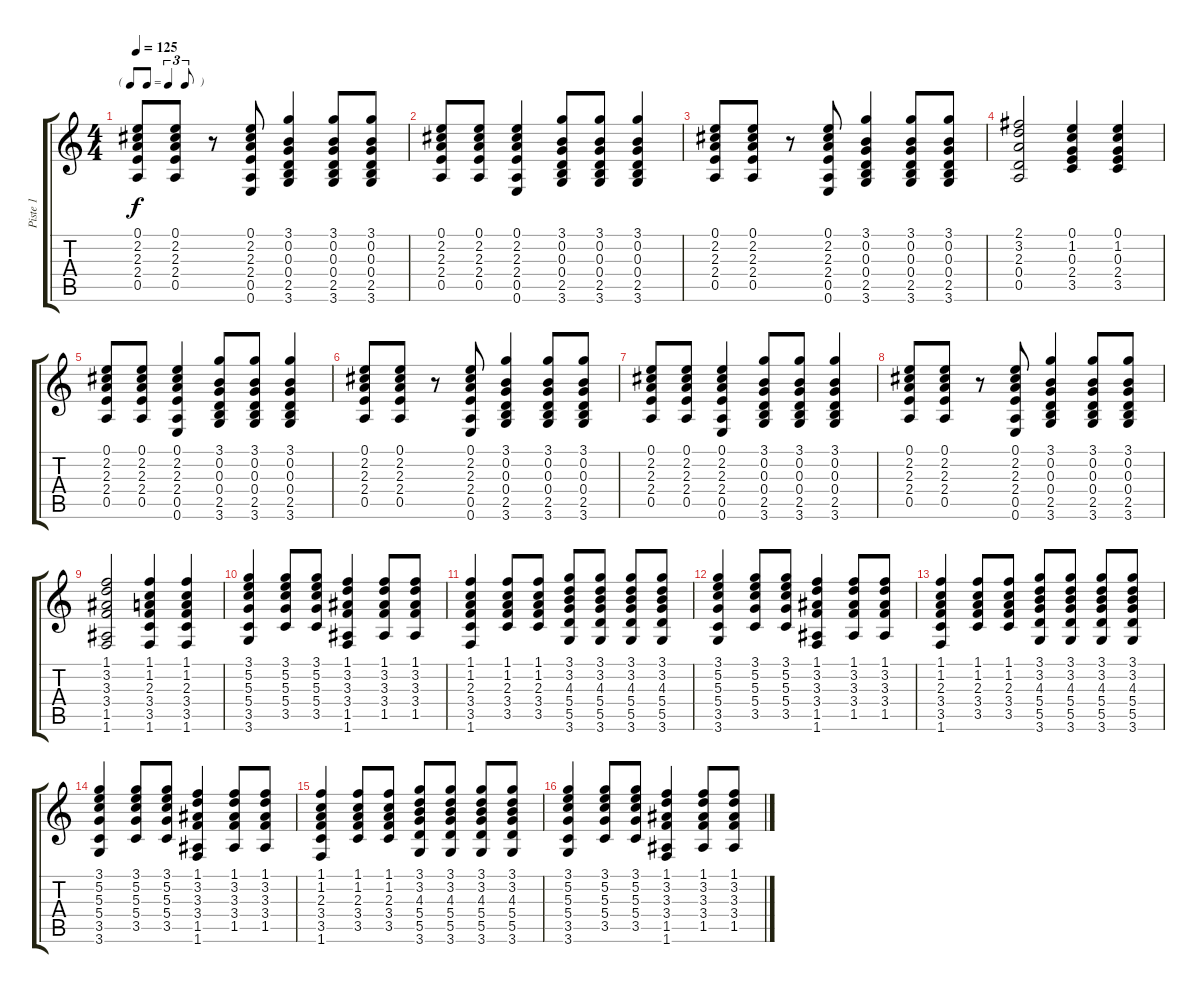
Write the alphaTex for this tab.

\track ("Piste 1" "Piste 1") {instrument acousticguitarsteel}
\staff {score tabs}
\tuning (E4 B3 G3 D3 A2 E2) {hide}
\ts (4 4)
\tf triplet8th
\tempo 125
\clef g2
\ks c
(0.1 2.2 2.3 2.4 0.5).8{dy f} (0.1 2.2 2.3 2.4 0.5).8 r.8 (0.1 2.2 2.3 2.4 0.5 0.6).8 (3.1 0.2 0.3 0.4 2.5 3.6).4 (3.1 0.2 0.3 0.4 2.5 3.6).8 (3.1 0.2 0.3 0.4 2.5 3.6).8 |
(0.1 2.2 2.3 2.4 0.5).8 (0.1 2.2 2.3 2.4 0.5).8 (0.1 2.2 2.3 2.4 0.5 0.6).4 (3.1 0.2 0.3 0.4 2.5 3.6).8 (3.1 0.2 0.3 0.4 2.5 3.6).8 (3.1 0.2 0.3 0.4 2.5 3.6).4 |
(0.1 2.2 2.3 2.4 0.5).8 (0.1 2.2 2.3 2.4 0.5).8 r.8 (0.1 2.2 2.3 2.4 0.5 0.6).8 (3.1 0.2 0.3 0.4 2.5 3.6).4 (3.1 0.2 0.3 0.4 2.5 3.6).8 (3.1 0.2 0.3 0.4 2.5 3.6).8 |
(2.1 3.2 2.3 0.4 0.5).2 (0.1 1.2 0.3 2.4 3.5).4 (0.1 1.2 0.3 2.4 3.5).4 |
(0.1 2.2 2.3 2.4 0.5).8 (0.1 2.2 2.3 2.4 0.5).8 (0.1 2.2 2.3 2.4 0.5 0.6).4 (3.1 0.2 0.3 0.4 2.5 3.6).8 (3.1 0.2 0.3 0.4 2.5 3.6).8 (3.1 0.2 0.3 0.4 2.5 3.6).4 |
(0.1 2.2 2.3 2.4 0.5).8 (0.1 2.2 2.3 2.4 0.5).8 r.8 (0.1 2.2 2.3 2.4 0.5 0.6).8 (3.1 0.2 0.3 0.4 2.5 3.6).4 (3.1 0.2 0.3 0.4 2.5 3.6).8 (3.1 0.2 0.3 0.4 2.5 3.6).8 |
(0.1 2.2 2.3 2.4 0.5).8 (0.1 2.2 2.3 2.4 0.5).8 (0.1 2.2 2.3 2.4 0.5 0.6).4 (3.1 0.2 0.3 0.4 2.5 3.6).8 (3.1 0.2 0.3 0.4 2.5 3.6).8 (3.1 0.2 0.3 0.4 2.5 3.6).4 |
(0.1 2.2 2.3 2.4 0.5).8 (0.1 2.2 2.3 2.4 0.5).8 r.8 (0.1 2.2 2.3 2.4 0.5 0.6).8 (3.1 0.2 0.3 0.4 2.5 3.6).4 (3.1 0.2 0.3 0.4 2.5 3.6).8 (3.1 0.2 0.3 0.4 2.5 3.6).8 |
(1.1 3.2 3.3 3.4 1.5 1.6).2 (1.1 1.2 2.3 3.4 3.5 1.6).4 (1.1 1.2 2.3 3.4 3.5 1.6).4 |
(3.1 5.2 5.3 5.4 3.5 3.6).4 (3.1 5.2 5.3 5.4 3.5).8 (3.1 5.2 5.3 5.4 3.5).8 (1.1 3.2 3.3 3.4 1.5 1.6).4 (1.1 3.2 3.3 3.4 1.5).8 (1.1 3.2 3.3 3.4 1.5).8 |
(1.1 1.2 2.3 3.4 3.5 1.6).4 (1.1 1.2 2.3 3.4 3.5).8 (1.1 1.2 2.3 3.4 3.5).8 (3.1 3.2 4.3 5.4 5.5 3.6).8 (3.1 3.2 4.3 5.4 5.5 3.6).8 (3.1 3.2 4.3 5.4 5.5 3.6).8 (3.1 3.2 4.3 5.4 5.5 3.6).8 |
(3.1 5.2 5.3 5.4 3.5 3.6).4 (3.1 5.2 5.3 5.4 3.5).8 (3.1 5.2 5.3 5.4 3.5).8 (1.1 3.2 3.3 3.4 1.5 1.6).4 (1.1 3.2 3.3 3.4 1.5).8 (1.1 3.2 3.3 3.4 1.5).8 |
(1.1 1.2 2.3 3.4 3.5 1.6).4 (1.1 1.2 2.3 3.4 3.5).8 (1.1 1.2 2.3 3.4 3.5).8 (3.1 3.2 4.3 5.4 5.5 3.6).8 (3.1 3.2 4.3 5.4 5.5 3.6).8 (3.1 3.2 4.3 5.4 5.5 3.6).8 (3.1 3.2 4.3 5.4 5.5 3.6).8 |
(3.1 5.2 5.3 5.4 3.5 3.6).4 (3.1 5.2 5.3 5.4 3.5).8 (3.1 5.2 5.3 5.4 3.5).8 (1.1 3.2 3.3 3.4 1.5 1.6).4 (1.1 3.2 3.3 3.4 1.5).8 (1.1 3.2 3.3 3.4 1.5).8 |
(1.1 1.2 2.3 3.4 3.5 1.6).4 (1.1 1.2 2.3 3.4 3.5).8 (1.1 1.2 2.3 3.4 3.5).8 (3.1 3.2 4.3 5.4 5.5 3.6).8 (3.1 3.2 4.3 5.4 5.5 3.6).8 (3.1 3.2 4.3 5.4 5.5 3.6).8 (3.1 3.2 4.3 5.4 5.5 3.6).8 |
(3.1 5.2 5.3 5.4 3.5 3.6).4 (3.1 5.2 5.3 5.4 3.5).8 (3.1 5.2 5.3 5.4 3.5).8 (1.1 3.2 3.3 3.4 1.5 1.6).4 (1.1 3.2 3.3 3.4 1.5).8 (1.1 3.2 3.3 3.4 1.5).8
